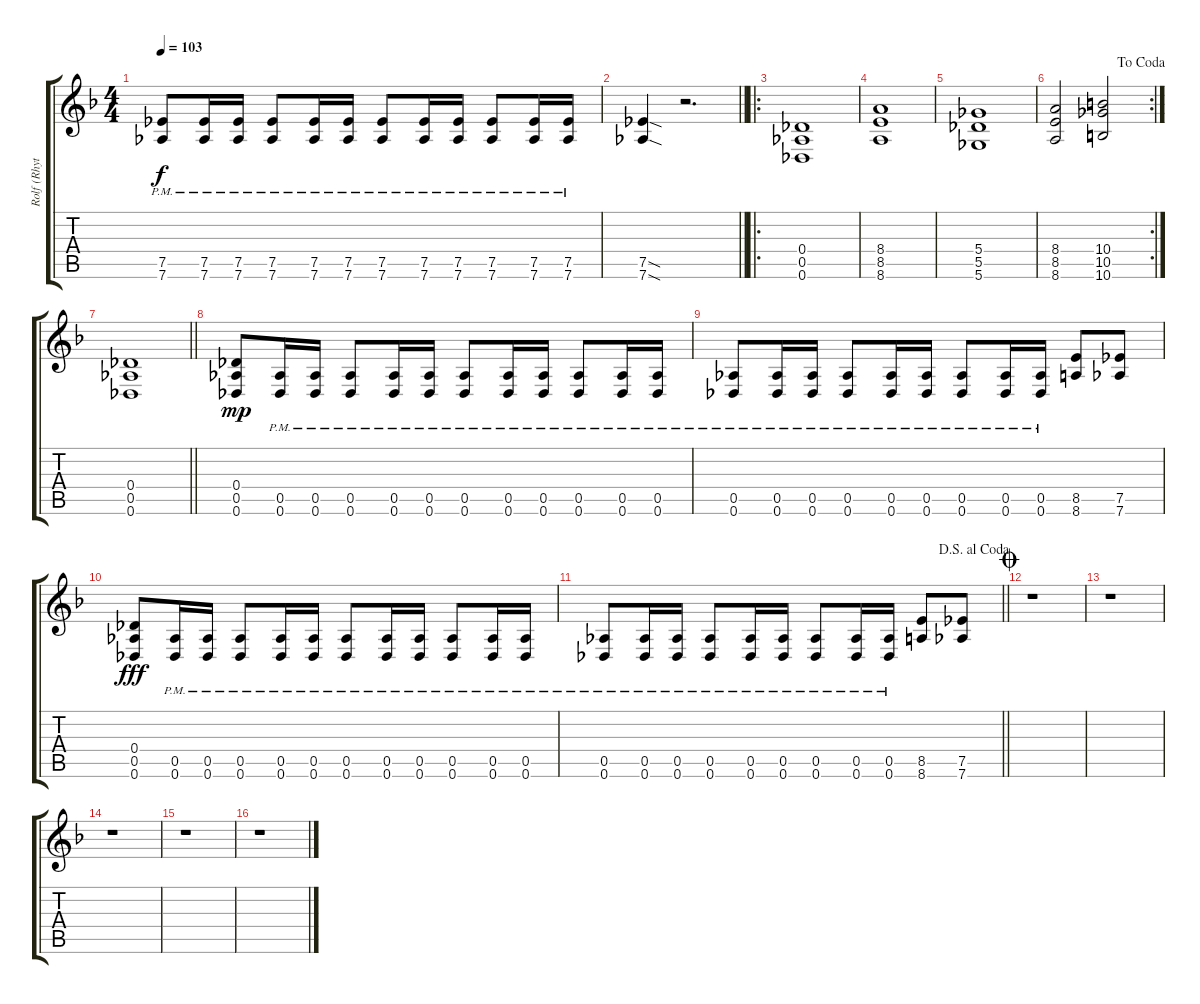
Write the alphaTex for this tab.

\track ("Rolf (Rhythm)" "Rolf (Rhyt") {instrument distortionguitar}
\staff {score tabs}
\tuning (Eb4 Bb3 Gb3 Db3 Ab2 Db2) {hide}
\ts (4 4)
\tempo 103
\clef g2
\ks f
(7.5{pm} 7.6{pm}).8{dy f} (7.5{pm} 7.6{pm}).16 (7.5{pm} 7.6{pm}).16 (7.5{pm} 7.6{pm}).8 (7.5{pm} 7.6{pm}).16 (7.5{pm} 7.6{pm}).16 (7.5{pm} 7.6{pm}).8 (7.5{pm} 7.6{pm}).16 (7.5{pm} 7.6{pm}).16 (7.5{pm} 7.6{pm}).8 (7.5{pm} 7.6{pm}).16 (7.5{pm} 7.6{pm}).16 |
\barLineRight lightlight
(7.5{sod} 7.6{sod}).4 r.2{d} |
\ro
(0.4 0.5 0.6).1 |
(8.4 8.5 8.6).1 |
(5.4 5.5 5.6).1 |
\rc 2
\jump dacoda
(8.4 8.5 8.6).2 (10.4 10.5 10.6).2 |
\barLineRight lightlight
(0.4 0.5 0.6).1 |
(0.4 0.5 0.6).8{dy mp} (0.5{pm} 0.6{pm}).16 (0.5{pm} 0.6{pm}).16 (0.5{pm} 0.6{pm}).8 (0.5{pm} 0.6{pm}).16 (0.5{pm} 0.6{pm}).16 (0.5{pm} 0.6{pm}).8 (0.5{pm} 0.6{pm}).16 (0.5{pm} 0.6{pm}).16 (0.5{pm} 0.6{pm}).8 (0.5{pm} 0.6{pm}).16 (0.5{pm} 0.6{pm}).16 |
(0.5{pm} 0.6{pm}).8 (0.5{pm} 0.6{pm}).16 (0.5{pm} 0.6{pm}).16 (0.5{pm} 0.6{pm}).8 (0.5{pm} 0.6{pm}).16 (0.5{pm} 0.6{pm}).16 (0.5{pm} 0.6{pm}).8 (0.5{pm} 0.6{pm}).16 (0.5{pm} 0.6{pm}).16 (8.5 8.6).8 (7.5 7.6).8 |
(0.4 0.5 0.6).8{dy fff} (0.5{pm} 0.6{pm}).16 (0.5{pm} 0.6{pm}).16 (0.5{pm} 0.6{pm}).8 (0.5{pm} 0.6{pm}).16 (0.5{pm} 0.6{pm}).16 (0.5{pm} 0.6{pm}).8 (0.5{pm} 0.6{pm}).16 (0.5{pm} 0.6{pm}).16 (0.5{pm} 0.6{pm}).8 (0.5{pm} 0.6{pm}).16 (0.5{pm} 0.6{pm}).16 |
\jump dalsegnoalcoda
\barLineRight lightlight
(0.5{pm} 0.6{pm}).8 (0.5{pm} 0.6{pm}).16 (0.5{pm} 0.6{pm}).16 (0.5{pm} 0.6{pm}).8 (0.5{pm} 0.6{pm}).16 (0.5{pm} 0.6{pm}).16 (0.5{pm} 0.6{pm}).8 (0.5{pm} 0.6{pm}).16 (0.5{pm} 0.6{pm}).16 (8.5 8.6).8 (7.5 7.6).8 |
\jump coda
r.1 |
r.1 |
r.1 |
r.1 |
r.1
